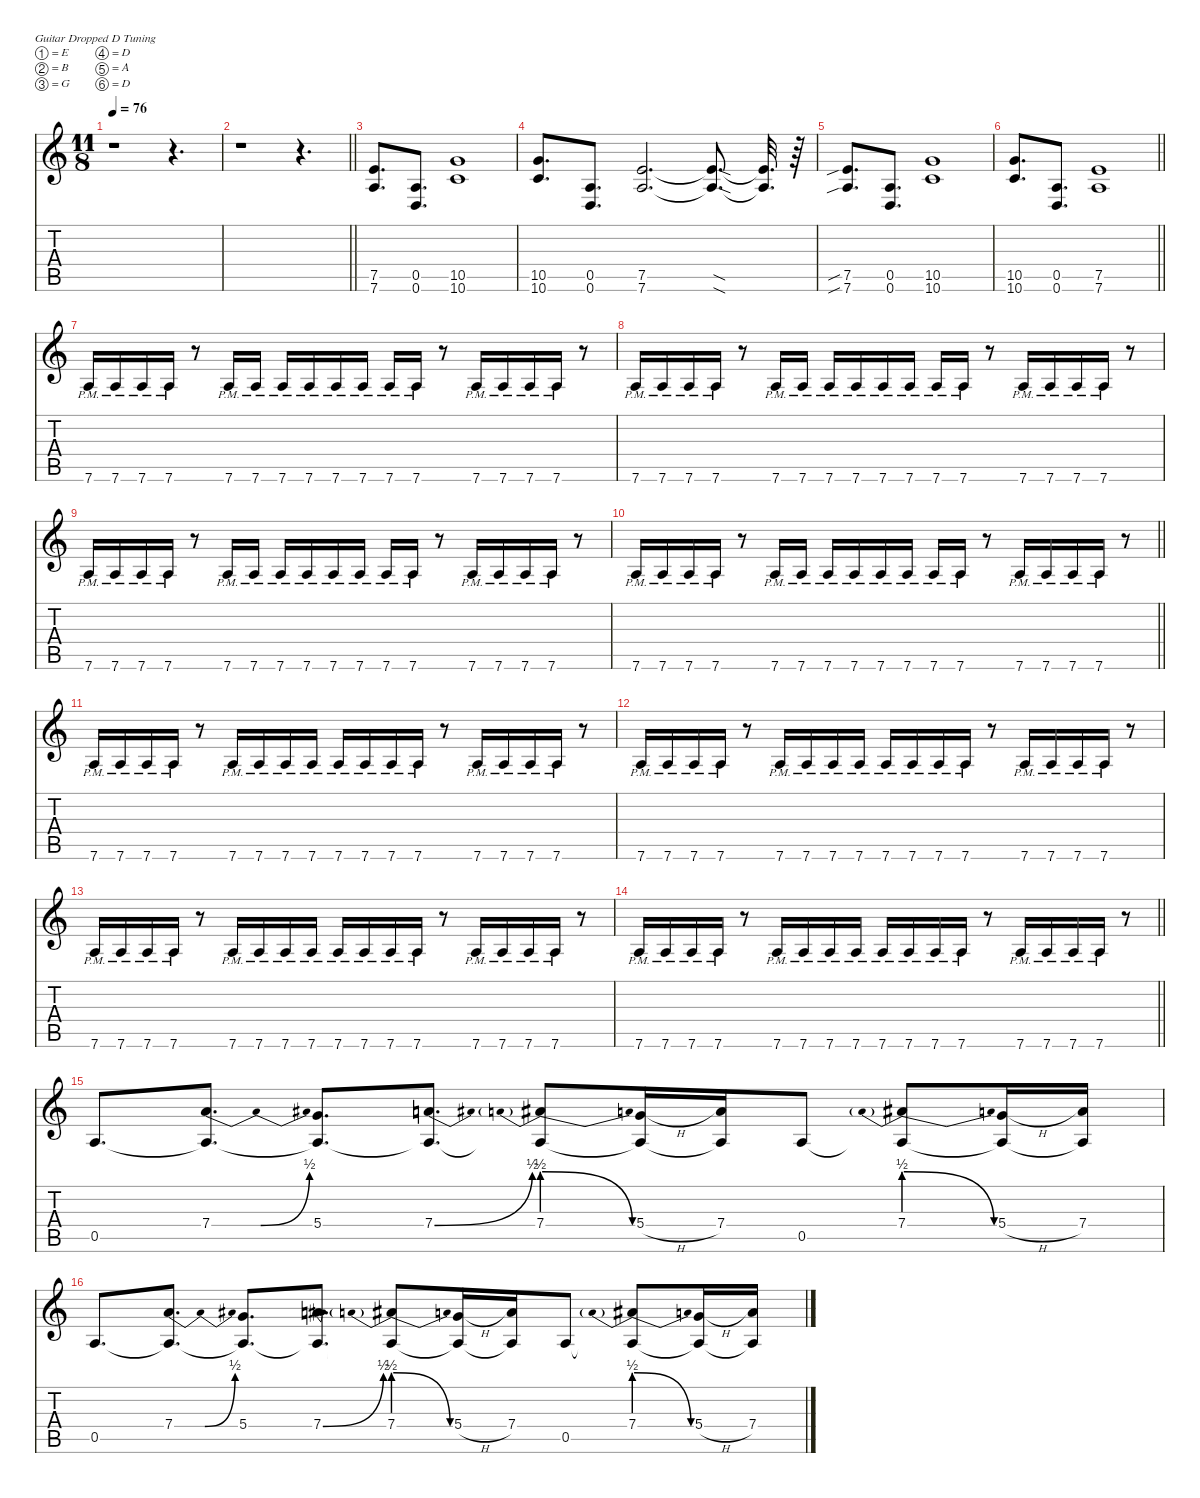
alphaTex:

\defaultSystemsLayout 4
\hideDynamics
\bracketExtendMode nobrackets
\singleTrackTrackNamePolicy hidden
\multiTrackTrackNamePolicy hidden
\otherSystemsTrackNameOrientation horizontal
\track ("Right Guitar" "dist.guit.") {mute instrument distortionguitar}
\staff {score tabs}
\tuning (E4 B3 G3 D3 A2 D2)
\ts (11 8)
\tempo 76
\clef g2
\ks c
r.1{dy ff} r.4{d} |
\barLineRight lightlight
r.1 r.4{d} |
\section ("" "")
(7.5 7.6).8{d dy f} (0.5 0.6).8{d} (10.5 10.6).1 |
(10.5 10.6).8{d} (0.5 0.6).8{d} (7.5 7.6).2{d} (7.5{sod t} 7.6{sod t}).8{d} (7.5{t} 7.6{t}).32{d} r.64 |
(7.5{sib} 7.6{sib}).8{d} (0.5 0.6).8{d} (10.5 10.6).1 |
\barLineRight lightlight
(10.5 10.6).8{d} (0.5 0.6).8{d} (7.5 7.6).1 |
\section ("" "")
7.6{pm}.16 7.6{pm}.16 7.6{pm}.16 7.6{pm}.16 r.8 7.6{pm}.16 7.6{pm}.16 7.6{pm}.16 7.6{pm}.16 7.6{pm}.16 7.6{pm}.16 7.6{pm}.16 7.6{pm}.16 r.8 7.6{pm}.16 7.6{pm}.16 7.6{pm}.16 7.6{pm}.16 r.8 |
7.6{pm}.16 7.6{pm}.16 7.6{pm}.16 7.6{pm}.16 r.8 7.6{pm}.16 7.6{pm}.16 7.6{pm}.16 7.6{pm}.16 7.6{pm}.16 7.6{pm}.16 7.6{pm}.16 7.6{pm}.16 r.8 7.6{pm}.16 7.6{pm}.16 7.6{pm}.16 7.6{pm}.16 r.8 |
7.6{pm}.16 7.6{pm}.16 7.6{pm}.16 7.6{pm}.16 r.8 7.6{pm}.16 7.6{pm}.16 7.6{pm}.16 7.6{pm}.16 7.6{pm}.16 7.6{pm}.16 7.6{pm}.16 7.6{pm}.16 r.8 7.6{pm}.16 7.6{pm}.16 7.6{pm}.16 7.6{pm}.16 r.8 |
\barLineRight lightlight
7.6{pm}.16 7.6{pm}.16 7.6{pm}.16 7.6{pm}.16 r.8 7.6{pm}.16 7.6{pm}.16 7.6{pm}.16 7.6{pm}.16 7.6{pm}.16 7.6{pm}.16 7.6{pm}.16 7.6{pm}.16 r.8 7.6{pm}.16 7.6{pm}.16 7.6{pm}.16 7.6{pm}.16 r.8 |
\beaming (8 3 2 2 4)
\section ("" "")
7.6{pm}.16 7.6{pm}.16 7.6{pm}.16 7.6{pm}.16 r.8 7.6{pm}.16 7.6{pm}.16 7.6{pm}.16 7.6{pm}.16 7.6{pm}.16 7.6{pm}.16 7.6{pm}.16 7.6{pm}.16 r.8 7.6{pm}.16 7.6{pm}.16 7.6{pm}.16 7.6{pm}.16 r.8 |
7.6{pm}.16 7.6{pm}.16 7.6{pm}.16 7.6{pm}.16 r.8 7.6{pm}.16 7.6{pm}.16 7.6{pm}.16 7.6{pm}.16 7.6{pm}.16 7.6{pm}.16 7.6{pm}.16 7.6{pm}.16 r.8 7.6{pm}.16 7.6{pm}.16 7.6{pm}.16 7.6{pm}.16 r.8 |
7.6{pm}.16 7.6{pm}.16 7.6{pm}.16 7.6{pm}.16 r.8 7.6{pm}.16 7.6{pm}.16 7.6{pm}.16 7.6{pm}.16 7.6{pm}.16 7.6{pm}.16 7.6{pm}.16 7.6{pm}.16 r.8 7.6{pm}.16 7.6{pm}.16 7.6{pm}.16 7.6{pm}.16 r.8 |
\barLineRight lightlight
7.6{pm}.16 7.6{pm}.16 7.6{pm}.16 7.6{pm}.16 r.8 7.6{pm}.16 7.6{pm}.16 7.6{pm}.16 7.6{pm}.16 7.6{pm}.16 7.6{pm}.16 7.6{pm}.16 7.6{pm}.16 r.8 7.6{pm}.16 7.6{pm}.16 7.6{pm}.16 7.6{pm}.16 r.8 |
\beaming (8 3 3 3 2)
\section ("" "")
0.5.8{d} (7.4{be (bendrelease 0 0 25.0000008 2 39.999998399999996 2 19.999999199999998 0)} 0.5{t}).8{d} (5.4 0.5{t}).8{d} (7.4{be (bend 0 0 25.0000008 2)} 0.5{t}).8{d} (7.4{be (prebendrelease 0 2 30 0)} 0.5{t}).8 (5.4{h} 0.5{t}).16 (7.4 0.5{t}).16{dy ff} 0.5.8{dy f} (7.4{be (prebendrelease 0 2 30 0)} 0.5{t}).8 (5.4{h} 0.5{t}).16 (7.4 0.5{t}).16{dy ff} |
0.5.8{d dy f} (7.4{be (bendrelease 0 0 25.0000008 2 39.999998399999996 2 19.999999199999998 0)} 0.5{t}).8{d} (5.4 0.5{t}).8{d} (7.4{be (bend 0 0 25.0000008 2)} 0.5{t}).8{d} (7.4{be (prebendrelease 0 2 30 0)} 0.5{t}).8 (5.4{h} 0.5{t}).16 (7.4 0.5{t}).16{dy ff} 0.5.8{dy f} (7.4{be (prebendrelease 0 2 30 0)} 0.5{t}).8 (5.4{h} 0.5{t}).16 (7.4 0.5{t}).16{dy ff}
